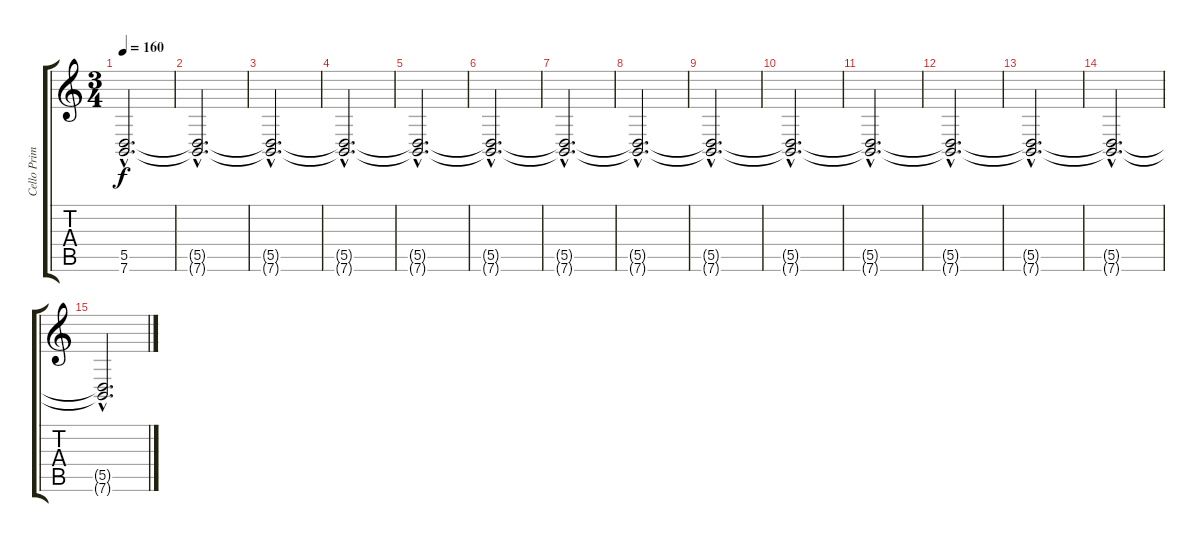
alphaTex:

\track ("Cello Primero" "Cello Prim") {instrument cello}
\staff {score tabs}
\tuning (E4 B3 G3 D3 A2 E2) {hide}
\ts (3 4)
\tempo 160
\clef g2
\ks c
(5.5{hac t} 7.6{hac t}).2{d dy f} |
(5.5{hac t} 7.6{hac t}).2{d} |
(5.5{hac t} 7.6{hac t}).2{d} |
(5.5{hac t} 7.6{hac t}).2{d} |
(5.5{hac t} 7.6{hac t}).2{d} |
(5.5{hac t} 7.6{hac t}).2{d} |
(5.5{hac t} 7.6{hac t}).2{d} |
(5.5{hac t} 7.6{hac t}).2{d} |
(5.5{hac t} 7.6{hac t}).2{d volume 9} |
(5.5{hac t} 7.6{hac t}).2{d volume 8} |
(5.5{hac t} 7.6{hac t}).2{d volume 7} |
(5.5{hac t} 7.6{hac t}).2{d volume 6} |
(5.5{hac t} 7.6{hac t}).2{d volume 5} |
(5.5{hac t} 7.6{hac t}).2{d volume 4} |
(5.5{hac t} 7.6{hac t}).2{d volume 0}
